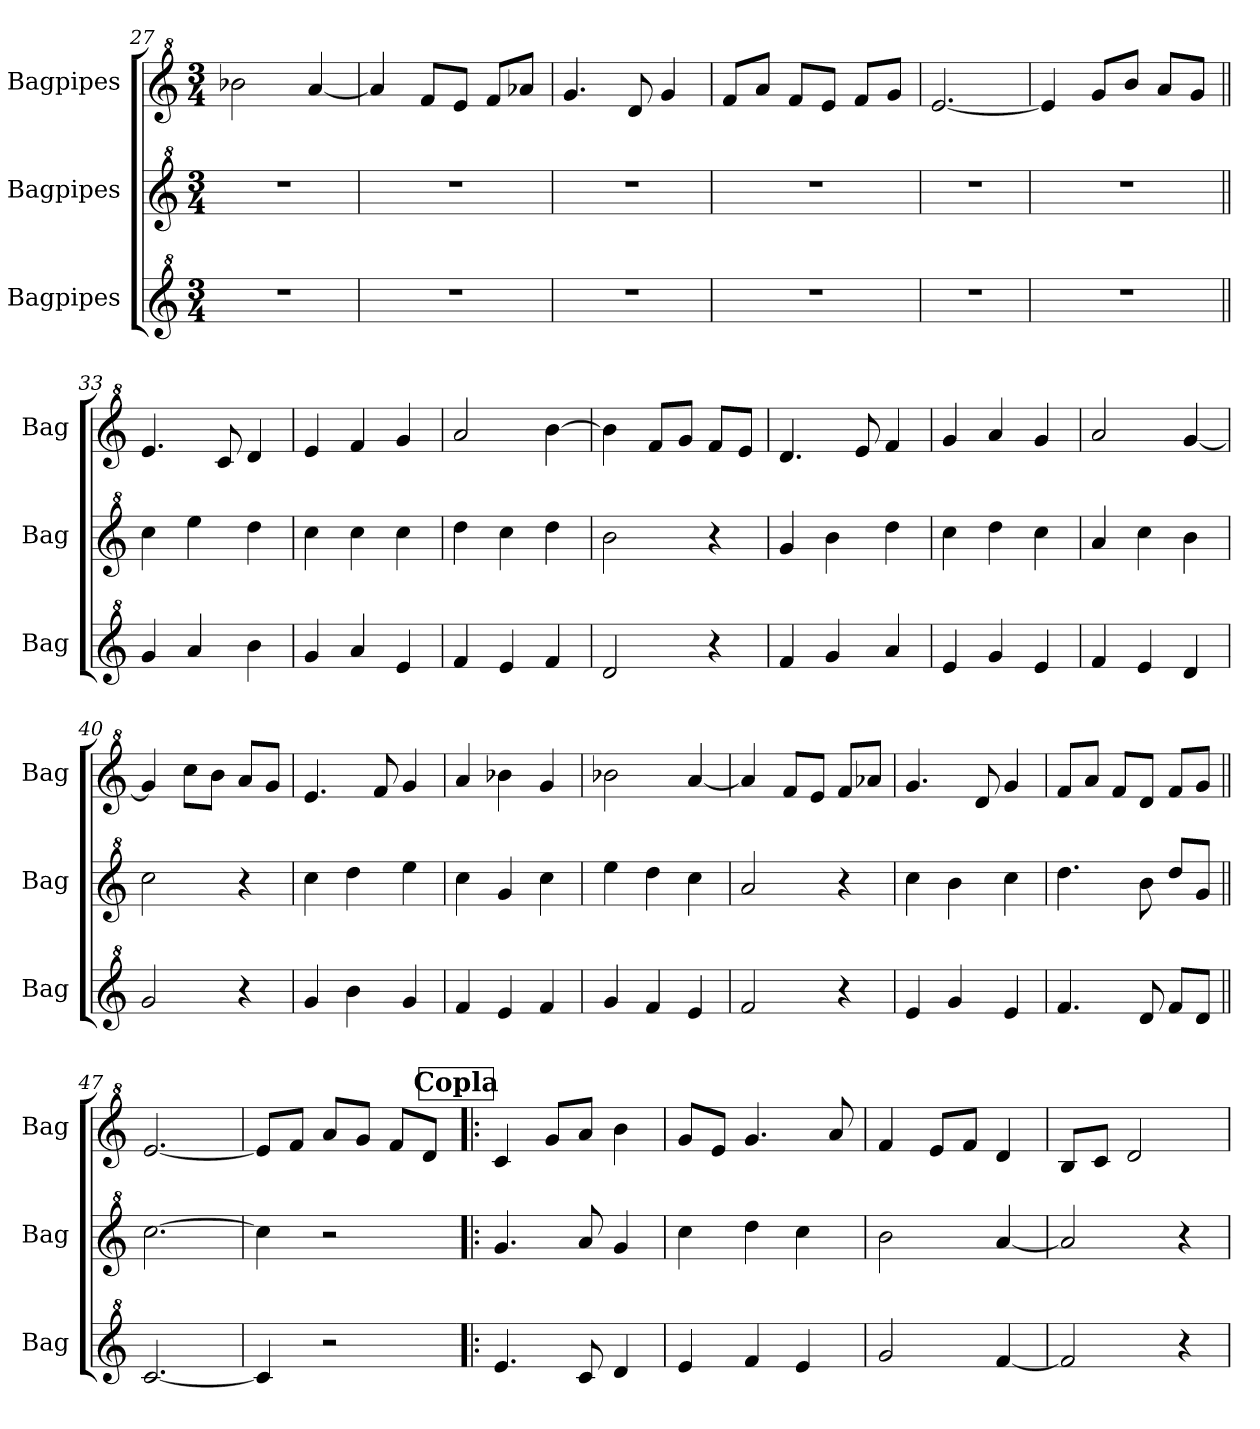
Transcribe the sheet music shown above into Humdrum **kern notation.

**kern	**kern	**kern
*part3	*part2	*part1
*staff3	*staff2	*staff1
*I"Bagpipes	*I"Bagpipes	*I"Bagpipes
*I'Bag	*I'Bag	*I'Bag
*clefG^2	*clefG^2	*clefG^2
*k[]	*k[]	*k[]
*C:	*C:	*C:
*M3/4	*M3/4	*M3/4
=27	=27	=27
2.r	2.r	2bb-X\
.	.	[4aa/
=28	=28	=28
2.r	2.r	4aa/]
.	.	8ff/L
.	.	8ee/J
.	.	8ff/L
.	.	8aa-X/J
=29	=29	=29
2.r	2.r	4.gg/
.	.	8dd/
.	.	4gg/
=30	=30	=30
2.r	2.r	8ff/L
.	.	8aa/J
.	.	8ff/L
.	.	8ee/J
.	.	8ff/L
.	.	8gg/J
=31	=31	=31
2.r	2.r	[2.ee/
!!LO:PB:g=z
=32	=32	=32
2.r	2.r	4ee/]
.	.	8gg/L
.	.	8bb/J
.	.	8aa/L
.	.	8gg/J
=33||	=33||	=33||
4gg/	4ccc\	4.ee/
4aa/	4eee\	.
.	.	8cc/
4bb\	4ddd\	4dd/
=34	=34	=34
4gg/	4ccc\	4ee/
4aa/	4ccc\	4ff/
4ee/	4ccc\	4gg/
=35	=35	=35
4ff/	4ddd\	2aa/
4ee/	4ccc\	.
4ff/	4ddd\	[4bb\
=36	=36	=36
2dd/	2bb\	4bb\]
.	.	8ff/L
.	.	8gg/J
4r	4r	8ff/L
.	.	8ee/J
=37	=37	=37
4ff/	4gg/	4.dd/
4gg/	4bb\	.
.	.	8ee/
4aa/	4ddd\	4ff/
=38	=38	=38
4ee/	4ccc\	4gg/
4gg/	4ddd\	4aa/
4ee/	4ccc\	4gg/
=39	=39	=39
4ff/	4aa/	2aa/
4ee/	4ccc\	.
4dd/	4bb\	[4gg/
=40	=40	=40
2gg/	2ccc\	4gg/]
.	.	8ccc\L
.	.	8bb\J
4r	4r	8aa/L
.	.	8gg/J
!!LO:LB:g=z
=41	=41	=41
4gg/	4ccc\	4.ee/
4bb\	4ddd\	.
.	.	8ff/
4gg/	4eee\	4gg/
=42	=42	=42
4ff/	4ccc\	4aa/
4ee/	4gg/	4bb-X\
4ff/	4ccc\	4gg/
=43	=43	=43
4gg/	4eee\	2bb-X\
4ff/	4ddd\	.
4ee/	4ccc\	[4aa/
=44	=44	=44
2ff/	2aa/	4aa/]
.	.	8ff/L
.	.	8ee/J
4r	4r	8ff/L
.	.	8aa-X/J
=45	=45	=45
4ee/	4ccc\	4.gg/
4gg/	4bb\	.
.	.	8dd/
4ee/	4ccc\	4gg/
=46	=46	=46
4.ff/	4.ddd\	8ff/L
.	.	8aa/J
.	.	8ff/L
8dd/	8bb\	8dd/J
8ff/L	8ddd/L	8ff/L
8dd/J	8gg/J	8gg/J
=47||	=47||	=47||
[2.cc/	[2.ccc\	[2.ee/
=48	=48	=48
4cc/]	4ccc\]	8ee/L]
.	.	8ff/J
2r	2r	8aa/L
.	.	8gg/J
.	.	8ff/L
.	.	8dd/J
!!LO:LB:g=z
!!LO:REH:place=s1:a:t=Copla
=49!|:	=49!|:	=49!|:
4.ee/	4.gg/	4cc/
.	.	8gg/L
8cc/	8aa/	8aa/J
4dd/	4gg/	4bb\
=50	=50	=50
4ee/	4ccc\	8gg/L
.	.	8ee/J
4ff/	4ddd\	4.gg/
4ee/	4ccc\	.
.	.	8aa/
=51	=51	=51
2gg/	2bb\	4ff/
.	.	8ee/L
.	.	8ff/J
[4ff/	[4aa/	4dd/
=52	=52	=52
2ff/]	2aa/]	8b/L
.	.	8cc/J
.	.	2dd/
4r	4r	.
=	=	=
*-	*-	*-
